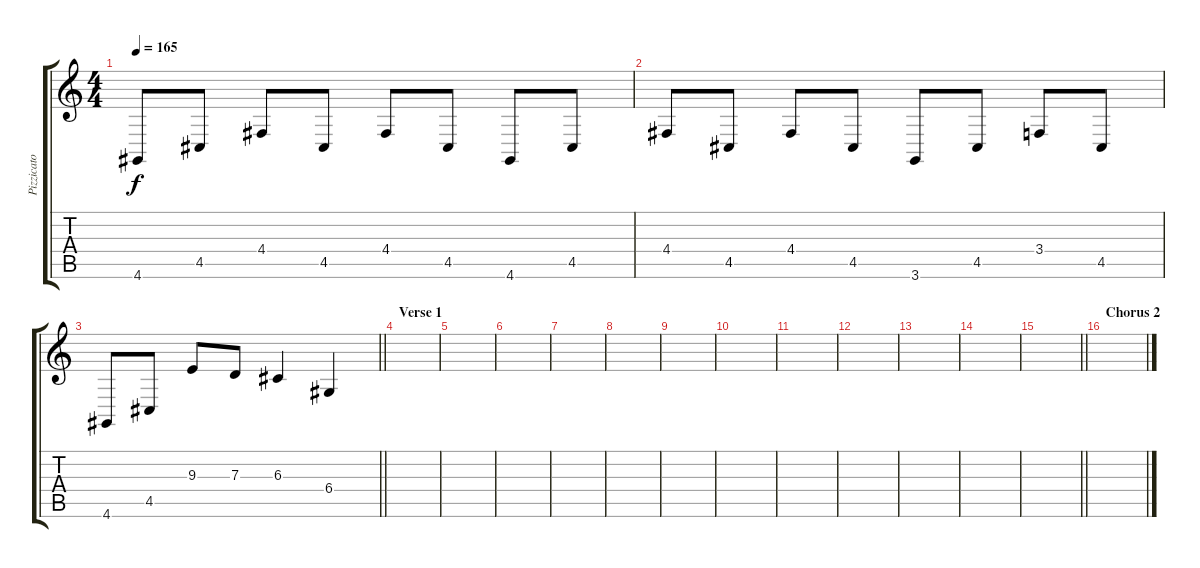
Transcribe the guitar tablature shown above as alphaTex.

\track ("Pizzicato Violin" "Pizzicato ") {instrument pizzicatostrings}
\staff {score tabs}
\tuning (E4 B3 G3 D3 A2 E2) {hide}
\ts (4 4)
\tempo 165
\clef g2
\ks c
4.6.8{dy f} 4.5.8 4.4.8 4.5.8 4.4.8 4.5.8 4.6.8 4.5.8 |
4.4.8 4.5.8 4.4.8 4.5.8 3.6.8 4.5.8 3.4.8 4.5.8 |
\barLineRight lightlight
4.6.8 4.5.8 9.3.8 7.3.8 6.3.4 6.4.4 |
\section ("" "Verse 1")
|
|
|
|
|
|
|
|
|
|
|
\barLineRight lightlight
|
\section ("" "Chorus 2")
